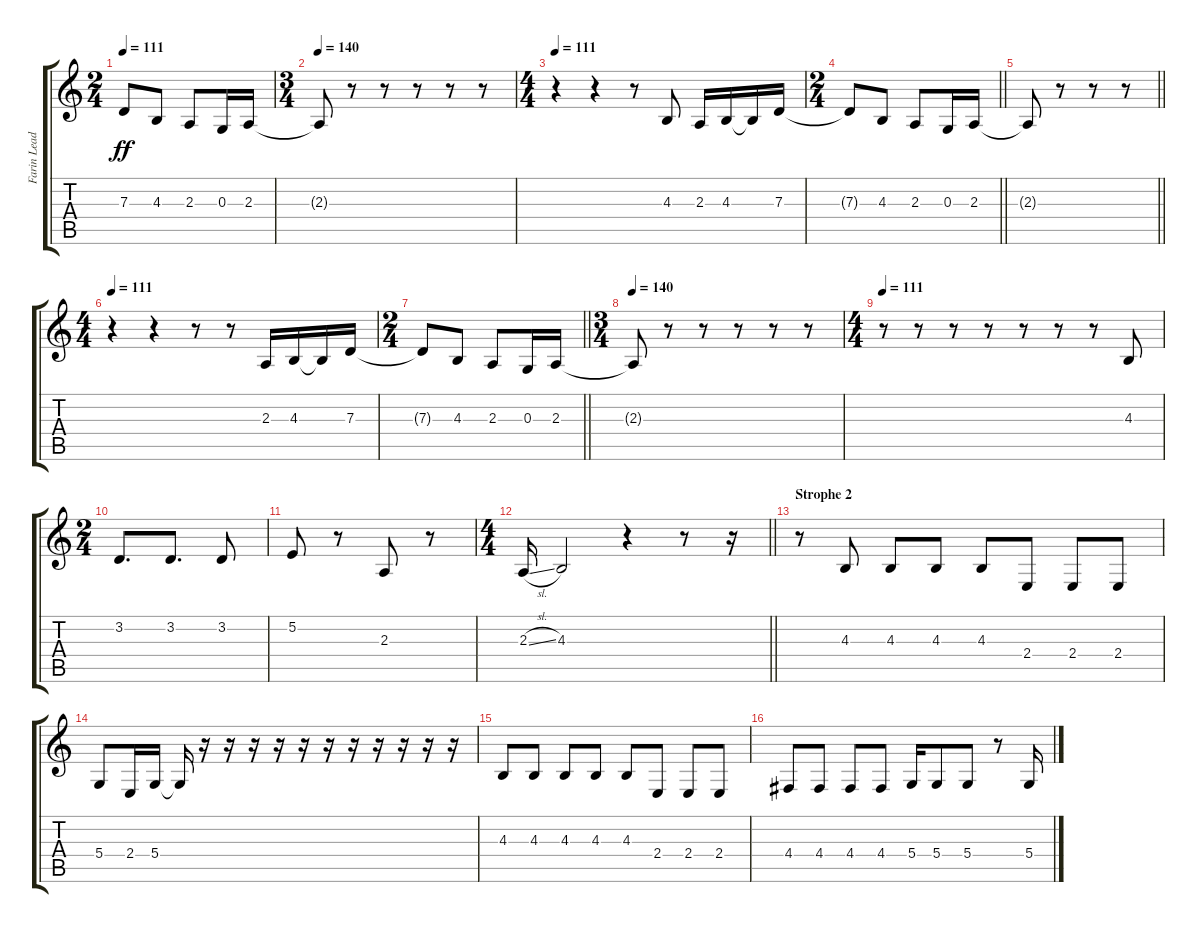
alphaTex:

\track ("Farin Lead Vocals" "Farin Lead") {instrument clarinet}
\staff {score tabs}
\tuning (E4 B3 G3 D3 A2 E2) {hide}
\ts (2 4)
\tempo 111
\clef g2
\ks c
7.3{t}.8{dy ff} 4.3.8 2.3.8 0.3.16 2.3.16 |
\ts (3 4)
\tempo 140
2.3{t}.8 r.8 r.8 r.8 r.8 r.8 |
\ts (4 4)
\tempo 111
r.4 r.4 r.8 4.3.8 2.3.16 4.3.16 4.3{t}.16 7.3.16 |
\ts (2 4)
\barLineRight lightlight
7.3{t}.8 4.3.8 2.3.8 0.3.16 2.3.16 |
\barLineRight lightlight
2.3{t}.8 r.8 r.8 r.8 |
\ts (4 4)
\tempo 111
r.4 r.4 r.8 r.8 2.3.16 4.3.16 4.3{t}.16 7.3.16 |
\ts (2 4)
\barLineRight lightlight
7.3{t}.8 4.3.8 2.3.8 0.3.16 2.3.16 |
\ts (3 4)
\tempo 140
2.3{t}.8 r.8 r.8 r.8 r.8 r.8 |
\ts (4 4)
\tempo 111
r.8 r.8 r.8 r.8 r.8 r.8 r.8 4.3.8 |
\ts (2 4)
3.2.8{d} 3.2.8{d} 3.2.8 |
5.2.8 r.8 2.3.8 r.8 |
\ts (4 4)
\barLineRight lightlight
2.3{sl}.16 4.3.2 r.4 r.8 r.16 |
\section ("" "Strophe 2")
r.8 4.3.8 4.3.8 4.3.8 4.3.8 2.4.8 2.4.8 2.4.8 |
5.4.8 2.4.16 5.4.16 5.4{t}.16 r.16 r.16 r.16 r.16 r.16 r.16 r.16 r.16 r.16 r.16 r.16 |
4.3.8 4.3.8 4.3.8 4.3.8 4.3.8 2.4.8 2.4.8 2.4.8 |
4.4.8 4.4.8 4.4.8 4.4.8 5.4.16 5.4.8 5.4.8 r.8 5.4.16
